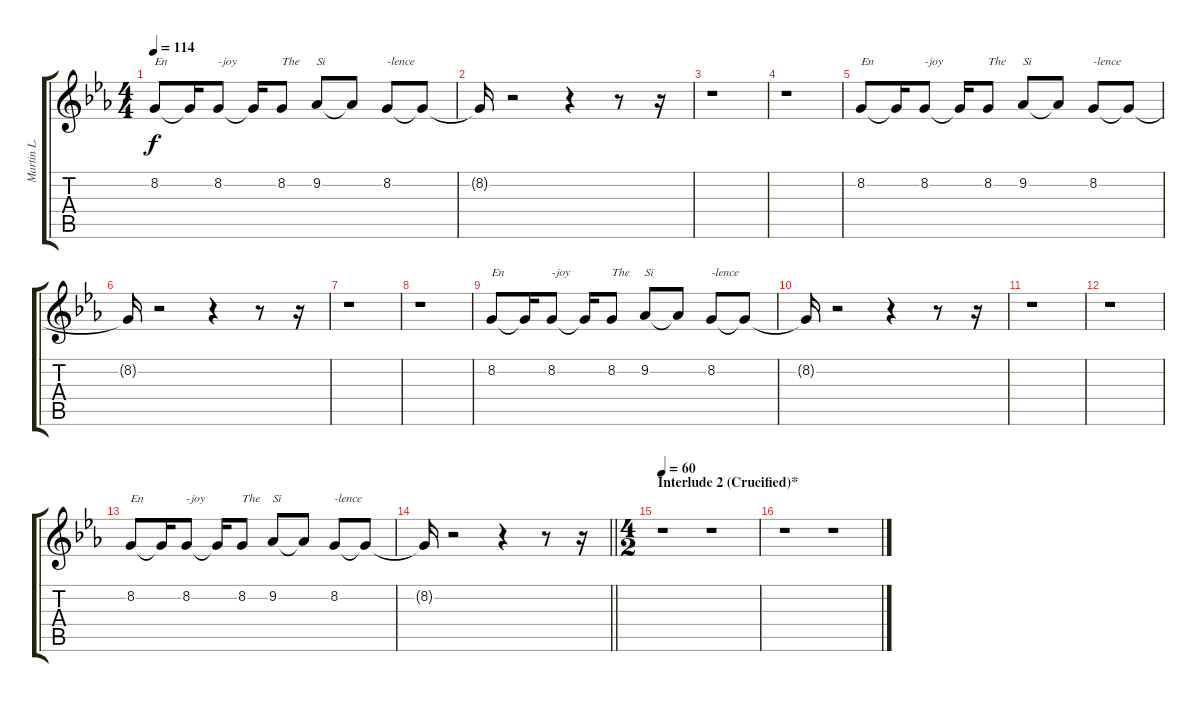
\track ("Martin L. Gore (Voice)" "Martin L. ") {instrument tenorsax}
\staff {score tabs}
\tuning (E4 B3 G3 D3 A2 E2) {hide}
\ts (4 4)
\tempo 114
\clef g2
\ks eb
8.2.8{txt "En" dy f} 8.2{t}.16 8.2.8{txt "-joy"} 8.2{t}.16 8.2.8{txt "The"} 9.2.8{txt "Si"} 9.2{t}.8 8.2.8{txt "-lence"} 8.2{t}.8 |
8.2{t}.16 r.2 r.4 r.8 r.16 |
r.1 |
r.1 |
8.2.8{txt "En"} 8.2{t}.16 8.2.8{txt "-joy"} 8.2{t}.16 8.2.8{txt "The"} 9.2.8{txt "Si"} 9.2{t}.8 8.2.8{txt "-lence"} 8.2{t}.8 |
8.2{t}.16 r.2 r.4 r.8 r.16 |
r.1 |
r.1 |
8.2.8{txt "En"} 8.2{t}.16 8.2.8{txt "-joy"} 8.2{t}.16 8.2.8{txt "The"} 9.2.8{txt "Si"} 9.2{t}.8 8.2.8{txt "-lence"} 8.2{t}.8 |
8.2{t}.16 r.2 r.4 r.8 r.16 |
r.1 |
r.1 |
8.2.8{txt "En" volume 12} 8.2{t}.16 8.2.8{txt "-joy"} 8.2{t}.16 8.2.8{txt "The"} 9.2.8{txt "Si"} 9.2{t}.8 8.2.8{txt "-lence"} 8.2{t}.8 |
\barLineRight lightlight
8.2{t}.16 r.2 r.4 r.8 r.16 |
\ts (4 2)
\section ("" "Interlude 2 (Crucified)*")
\tempo 60
r.1 r.1 |
r.1 r.1
